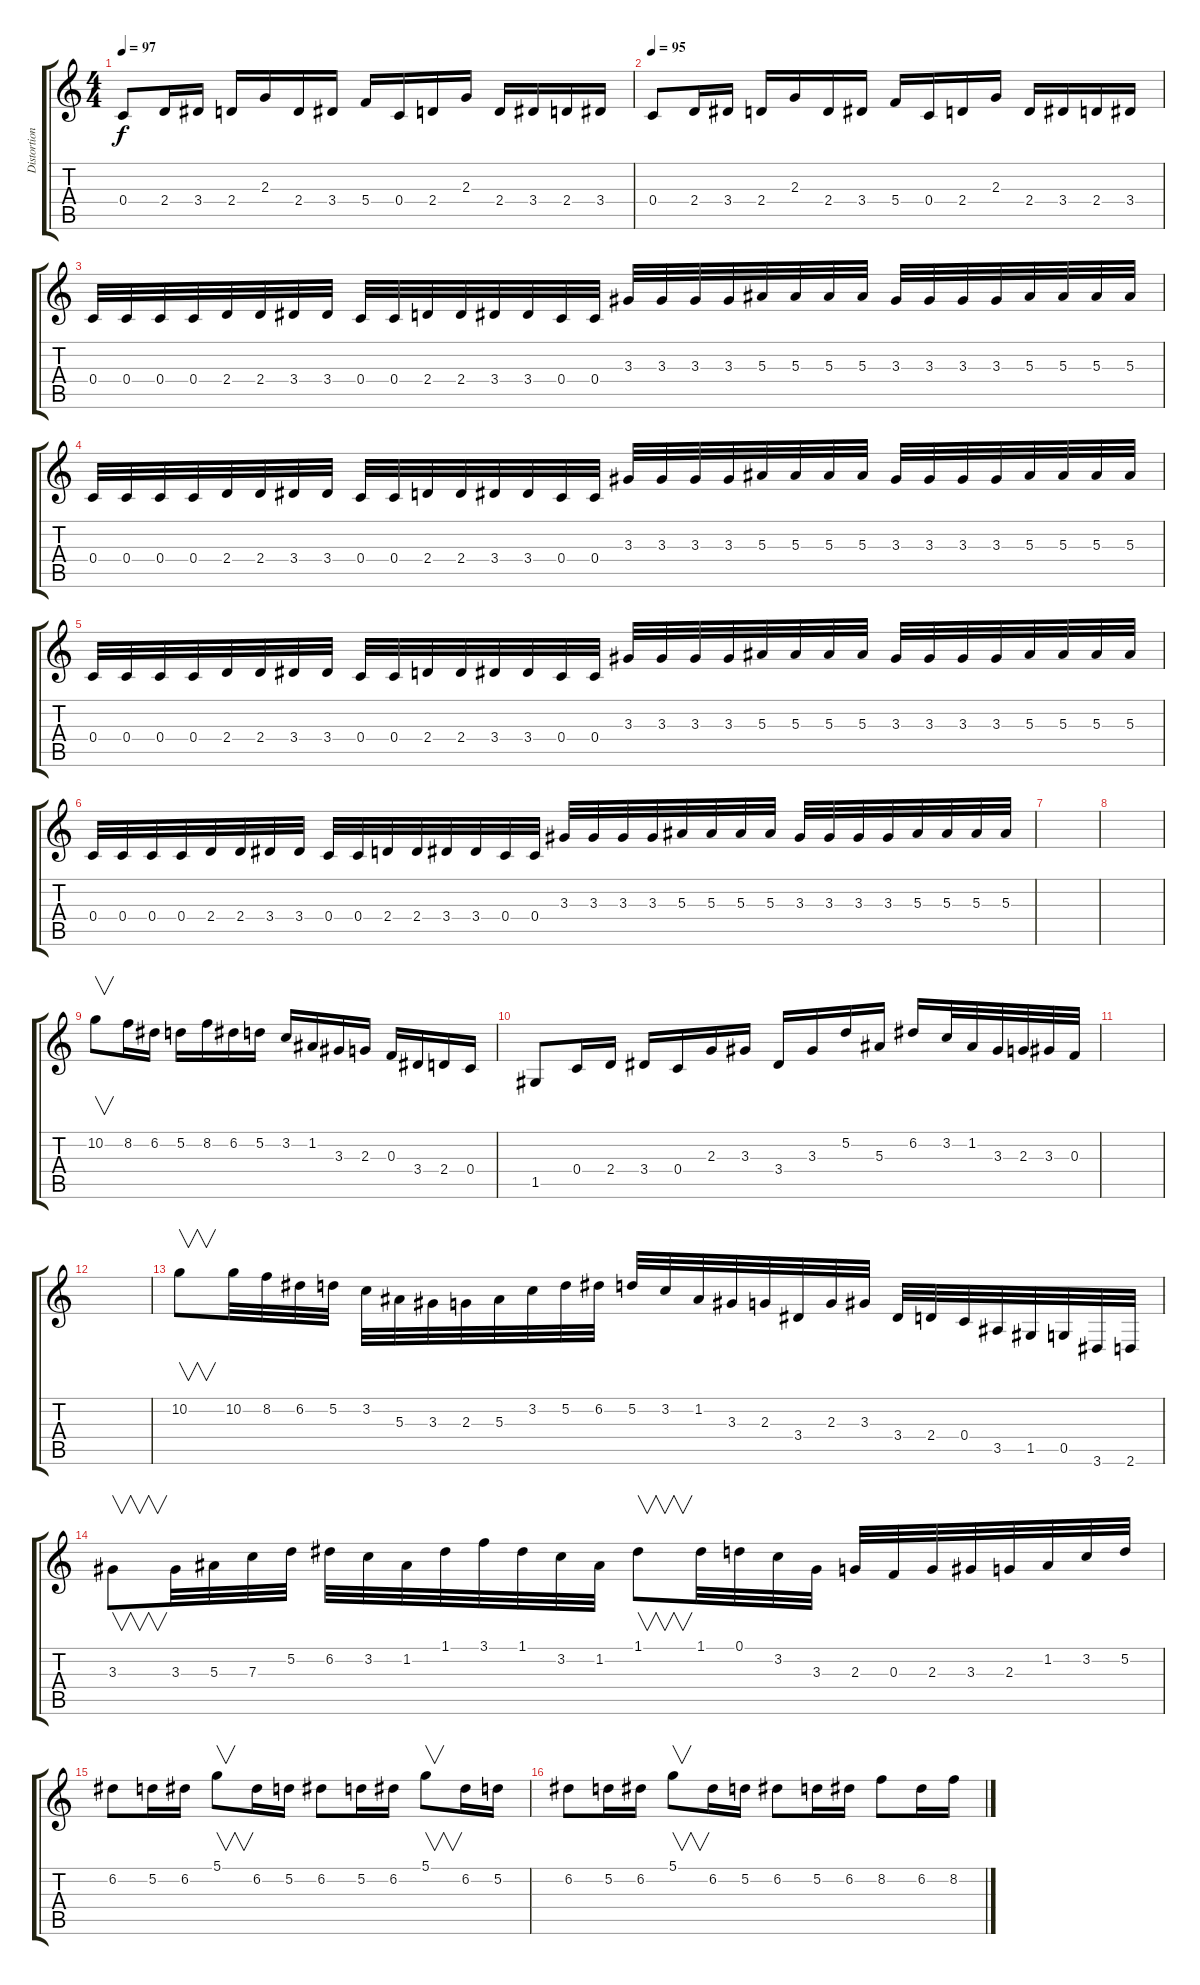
\track ("Distortion Guitar 3" "Distortion") {instrument overdrivenguitar}
\staff {score tabs}
\tuning (D4 A3 F3 C3 G2 C2) {hide}
\ts (4 4)
\tempo 97
\clef g2
\ks c
0.4.8{dy f} 2.4.16 3.4.16 2.4.16 2.3.16 2.4.16 3.4.16 5.4.16 0.4.16 2.4.16 2.3.16 2.4.16 3.4.16 2.4.16 3.4.16 |
\tempo 95
0.4.8 2.4.16 3.4.16 2.4.16 2.3.16 2.4.16 3.4.16 5.4.16 0.4.16 2.4.16 2.3.16 2.4.16 3.4.16 2.4.16 3.4.16 |
0.4.32 0.4.32 0.4.32 0.4.32 2.4.32 2.4.32 3.4.32 3.4.32 0.4.32 0.4.32 2.4.32 2.4.32 3.4.32 3.4.32 0.4.32 0.4.32 3.3.32 3.3.32 3.3.32 3.3.32 5.3.32 5.3.32 5.3.32 5.3.32 3.3.32 3.3.32 3.3.32 3.3.32 5.3.32 5.3.32 5.3.32 5.3.32 |
0.4.32 0.4.32 0.4.32 0.4.32 2.4.32 2.4.32 3.4.32 3.4.32 0.4.32 0.4.32 2.4.32 2.4.32 3.4.32 3.4.32 0.4.32 0.4.32 3.3.32 3.3.32 3.3.32 3.3.32 5.3.32 5.3.32 5.3.32 5.3.32 3.3.32 3.3.32 3.3.32 3.3.32 5.3.32 5.3.32 5.3.32 5.3.32 |
0.4.32 0.4.32 0.4.32 0.4.32 2.4.32 2.4.32 3.4.32 3.4.32 0.4.32 0.4.32 2.4.32 2.4.32 3.4.32 3.4.32 0.4.32 0.4.32 3.3.32 3.3.32 3.3.32 3.3.32 5.3.32 5.3.32 5.3.32 5.3.32 3.3.32 3.3.32 3.3.32 3.3.32 5.3.32 5.3.32 5.3.32 5.3.32 |
0.4.32 0.4.32 0.4.32 0.4.32 2.4.32 2.4.32 3.4.32 3.4.32 0.4.32 0.4.32 2.4.32 2.4.32 3.4.32 3.4.32 0.4.32 0.4.32 3.3.32 3.3.32 3.3.32 3.3.32 5.3.32 5.3.32 5.3.32 5.3.32 3.3.32 3.3.32 3.3.32 3.3.32 5.3.32 5.3.32 5.3.32 5.3.32 |
|
|
10.2.8{v} 8.2.16 6.2.16 5.2.16 8.2.16 6.2.16 5.2.16 3.2.16 1.2.16 3.3.16 2.3.16 0.3.16 3.4.16 2.4.16 0.4.16 |
1.5.8 0.4.16 2.4.16 3.4.16 0.4.16 2.3.16 3.3.16 3.4.16 3.3.16 5.2.16 5.3.16 6.2.16 3.2.32 1.2.32 3.3.32 2.3.32 3.3.32 0.3.32 |
|
|
10.2.8{v} 10.2.32 8.2.32 6.2.32 5.2.32 3.2.32 5.3.32 3.3.32 2.3.32 5.3.32 3.2.32 5.2.32 6.2.32 5.2.32 3.2.32 1.2.32 3.3.32 2.3.32 3.4.32 2.3.32 3.3.32 3.4.32 2.4.32 0.4.32 3.5.32 1.5.32 0.5.32 3.6.32 2.6.32 |
3.3.8{v} 3.3.32 5.3.32 7.3.32 5.2.32 6.2.32 3.2.32 1.2.32 1.1.32 3.1.32 1.1.32 3.2.32 1.2.32 1.1.8{v} 1.1.32 0.1.32 3.2.32 3.3.32 2.3.32 0.3.32 2.3.32 3.3.32 2.3.32 1.2.32 3.2.32 5.2.32 |
6.2.8 5.2.16 6.2.16 5.1.8{v} 6.2.16 5.2.16 6.2.8 5.2.16 6.2.16 5.1.8{v} 6.2.16 5.2.16 |
6.2.8 5.2.16 6.2.16 5.1.8{v} 6.2.16 5.2.16 6.2.8 5.2.16 6.2.16 8.2.8 6.2.16 8.2.16
